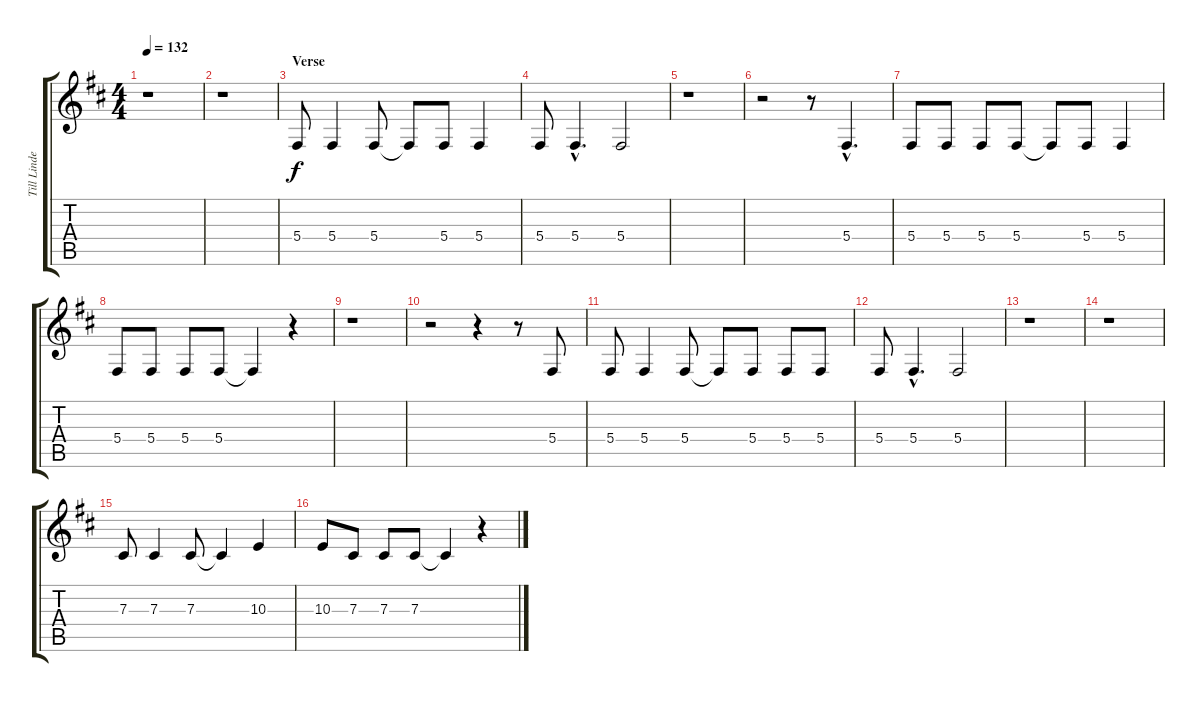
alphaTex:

\track ("Till Lindemann - Lyrics" "Till Linde") {instrument oboe}
\staff {score tabs}
\tuning (Eb4 Bb3 Gb3 Db3 Ab2 Eb2) {hide}
\ts (4 4)
\tempo 132
\clef g2
\ks d
r.1{dy f} |
r.1 |
\section ("" "Verse")
5.4.8 5.4.4 5.4.8 5.4{t}.8 5.4.8 5.4.4 |
5.4.8 5.4{hac}.4{d} 5.4.2 |
r.1 |
r.2 r.8 5.4{hac}.4{d} |
5.4.8 5.4.8 5.4.8 5.4.8 5.4{t}.8 5.4.8 5.4.4 |
5.4.8 5.4.8 5.4.8 5.4.8 5.4{t}.4 r.4 |
r.1 |
r.2 r.4 r.8 5.4.8 |
5.4.8 5.4.4 5.4.8 5.4{t}.8 5.4.8 5.4.8 5.4.8 |
5.4.8 5.4{hac}.4{d} 5.4.2 |
r.1 |
r.1 |
7.3.8 7.3.4 7.3.8 7.3{t}.4 10.3.4 |
10.3.8 7.3.8 7.3.8 7.3.8 7.3{t}.4 r.4
